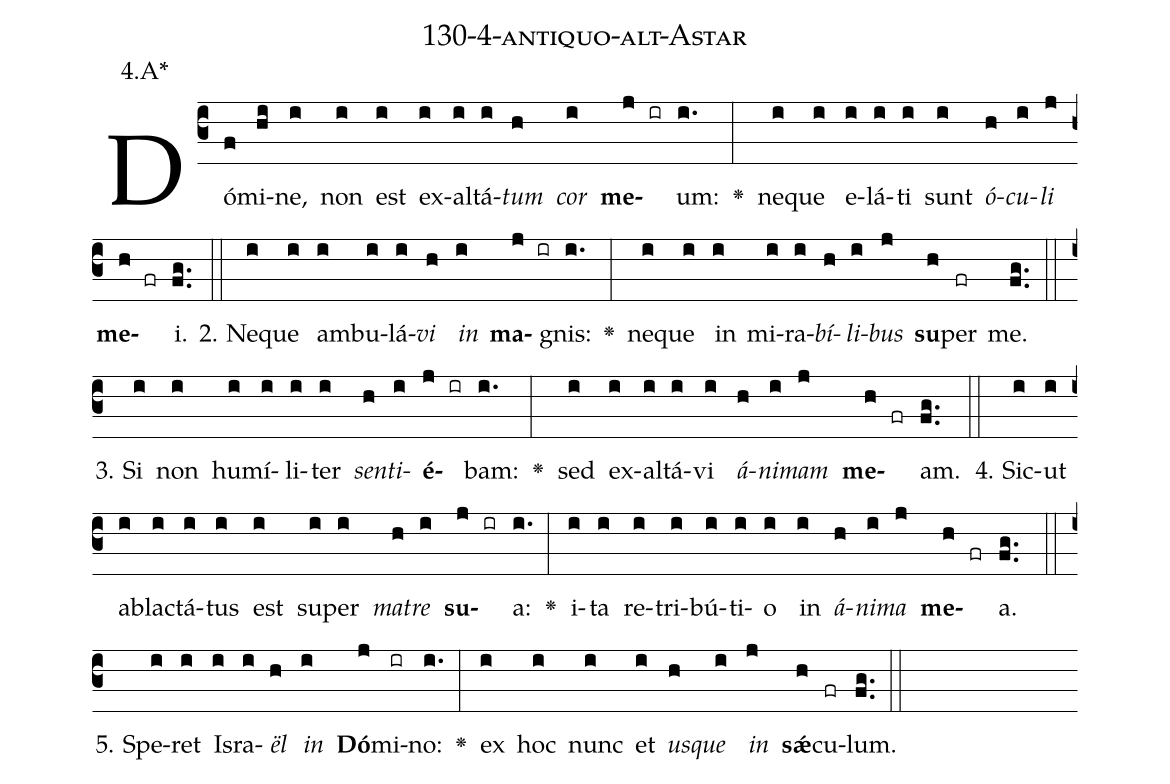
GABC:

name: 130-4-antiquo-alt-Astar;
annotation: 4.A*;
%%
(c3)Dó(f)mi(hi)ne,(i) non(i) est(i) ex(i)al(i)tá(i)<i>tum</i>(h) <i>cor</i>(i) <b>me</b>(j ir)um:(i.) <v>\greheightstar</v>(:) ne(i)que(i) e(i)lá(i)ti(i) sunt(i) <i>ó</i>(h)<i>cu</i>(i)<i>li</i>(j) <b>me</b>(h fr)i.(fg..) (::)
2. Ne(i)que(i) am(i)bu(i)lá(i)<i>vi</i>(h) <i>in</i>(i) <b>ma</b>(j ir)gnis:(i.) <v>\greheightstar</v>(:) ne(i)que(i) in(i) mi(i)ra(i)<i>bí</i>(h)<i>li</i>(i)<i>bus</i>(j) <b>su</b>(h)per(fr) me.(fg..) (::)
3. Si(i) non(i) hu(i)mí(i)li(i)ter(i) <i>sen</i>(h)<i>ti</i>(i)<b>é</b>(j ir)bam:(i.) <v>\greheightstar</v>(:) sed(i) ex(i)al(i)tá(i)vi(i) <i>á</i>(h)<i>ni</i>(i)<i>mam</i>(j) <b>me</b>(h fr)am.(fg..) (::)
4. Sic(i)ut(i) ab(i)lac(i)tá(i)tus(i) est(i) su(i)per(i) <i>ma</i>(h)<i>tre</i>(i) <b>su</b>(j ir)a:(i.) <v>\greheightstar</v>(:) i(i)ta(i) re(i)tri(i)bú(i)ti(i)o(i) in(i) <i>á</i>(h)<i>ni</i>(i)<i>ma</i>(j) <b>me</b>(h fr)a.(fg..) (::)
5. Spe(i)ret(i) Is(i)ra(i)<i>ël</i>(h) <i>in</i>(i) <b>Dó</b>(j)mi(ir)no:(i.) <v>\greheightstar</v>(:) ex(i) hoc(i) nunc(i) et(i) <i>us</i>(h)<i>que</i>(i) <i>in</i>(j) <b>sǽ</b>(h)cu(fr)lum.(fg..) (::)
